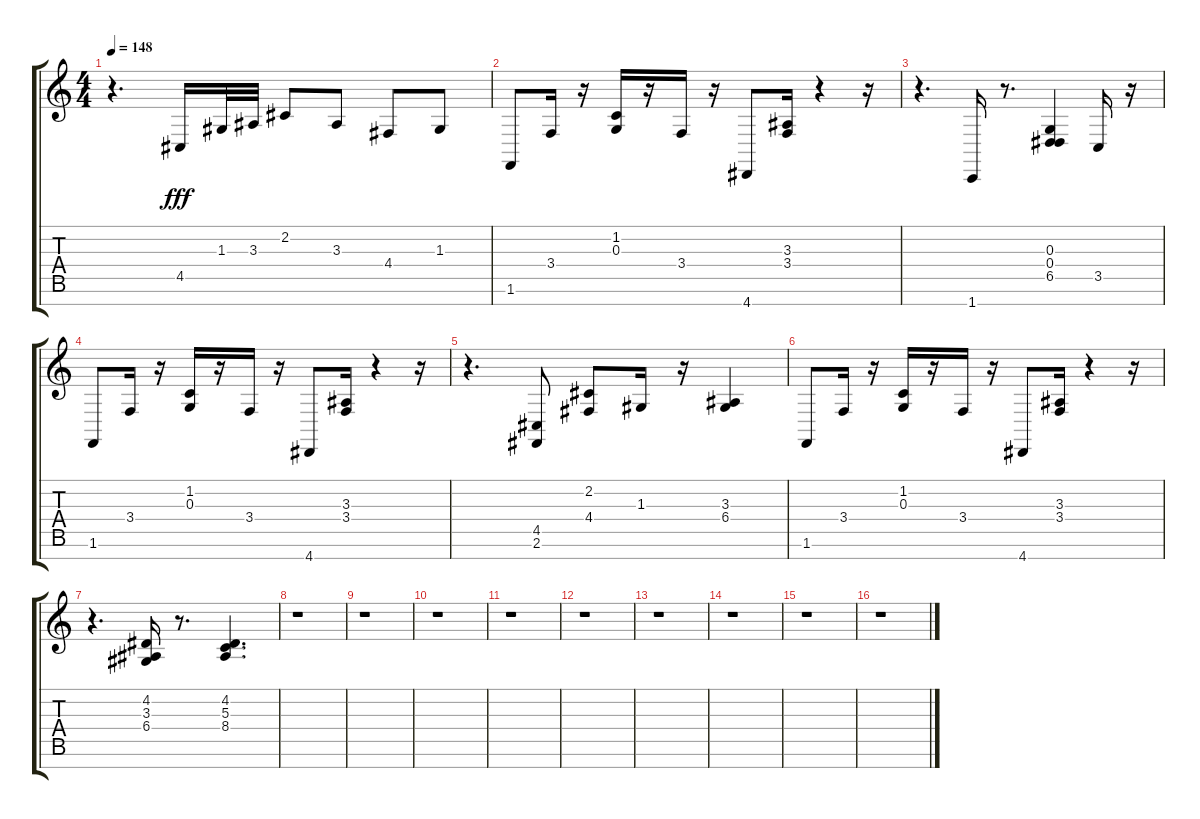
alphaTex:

\track "" {instrument acousticgrandpiano}
\staff {score tabs}
\tuning (E4 B3 G3 D3 A2 E2 B1) {hide}
\ts (4 4)
\tempo 148
\clef g2
\ks c
r.4{d dy fff} 4.5.16 1.3.32 3.3.32 2.2.8 3.3.8 4.4.8 1.3.8 |
1.6.8 3.4.16 r.16 (1.2 0.3).16 r.16 3.4.16 r.16 4.7.8 (3.3 3.4).16 r.4 r.16 |
r.4{d} 1.7.16 r.8{d} (0.3 0.4 6.5).4 3.5.16 r.16 |
1.6.8 3.4.16 r.16 (1.2 0.3).16 r.16 3.4.16 r.16 4.7.8 (3.3 3.4).16 r.4 r.16 |
r.4{d} (4.5 2.6).8 (2.2 4.4).8 1.3.16 r.16 (3.3 6.4).4 |
1.6.8 3.4.16 r.16 (1.2 0.3).16 r.16 3.4.16 r.16 4.7.8 (3.3 3.4).16 r.4 r.16 |
r.4{d} (4.2 3.3 6.4).16 r.8{d} (4.2 5.3 8.4).4{d} |
r.1 |
r.1 |
r.1 |
r.1 |
r.1 |
r.1 |
r.1 |
r.1 |
r.1
